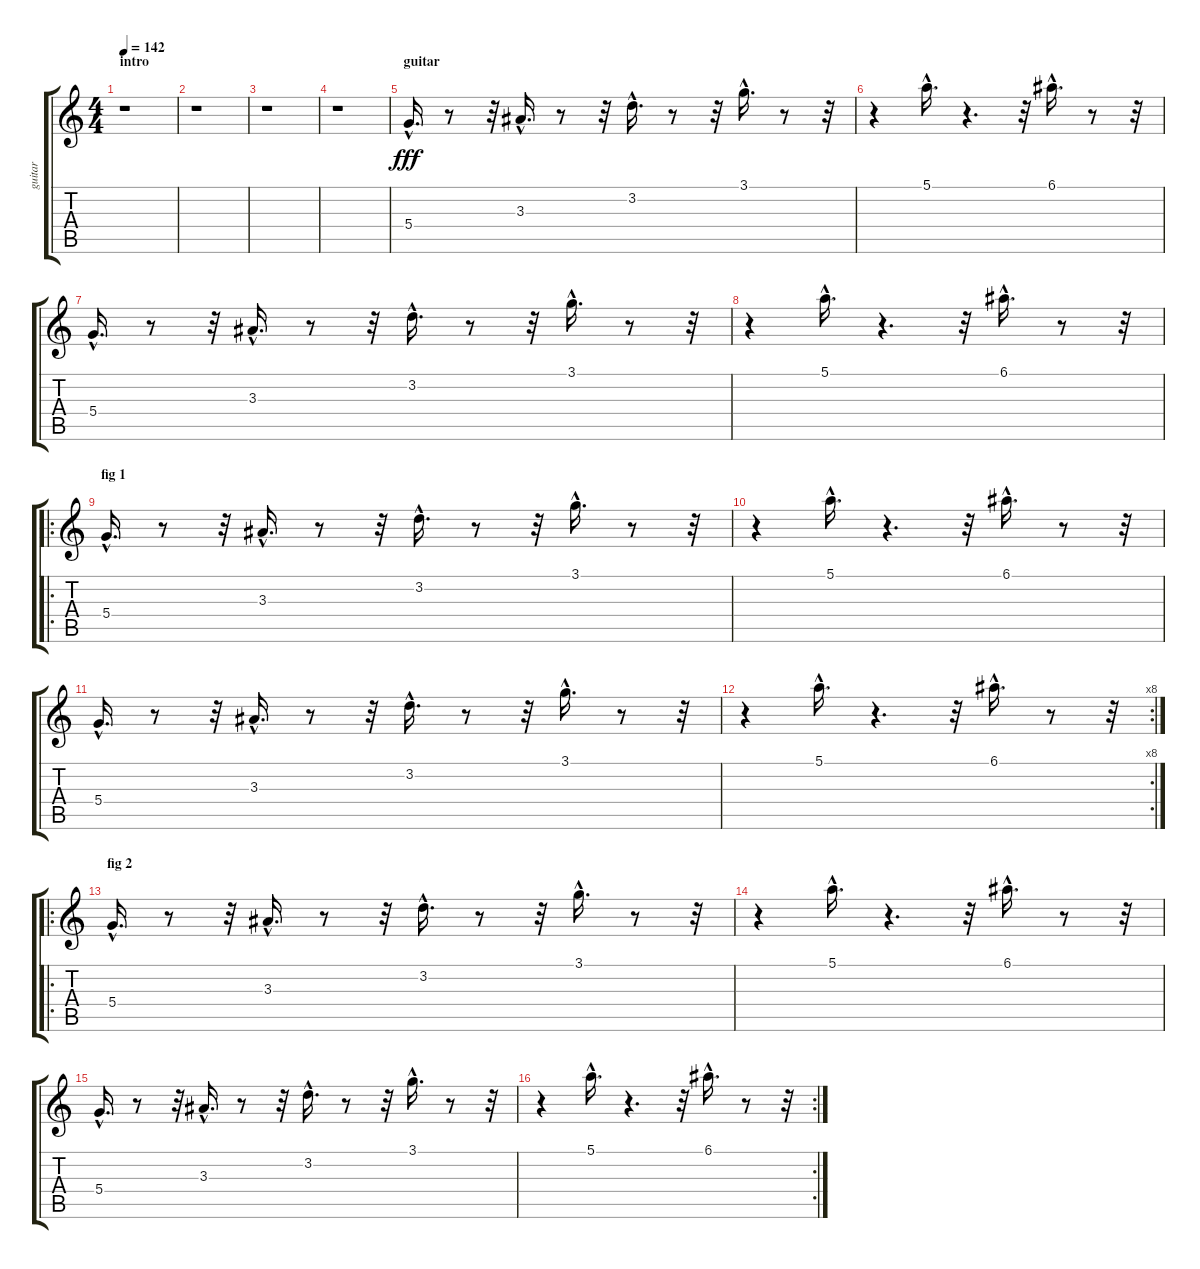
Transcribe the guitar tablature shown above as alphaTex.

\track ("guitar" "guitar") {instrument electricguitarmuted}
\staff {score tabs}
\tuning (E4 B3 G3 D3 A2 D2) {hide}
\ts (4 4)
\section ("" "intro")
\tempo 142
\clef g2
\ks c
r.1{dy fff instrument electricguitarmuted} |
r.1 |
r.1 |
r.1 |
\section ("" "guitar")
5.4{hac}.16{d} r.8 r.32 3.3{hac}.16{d} r.8 r.32 3.2{hac}.16{d} r.8 r.32 3.1{hac}.16{d} r.8 r.32 |
r.4 5.1{hac}.16{d} r.4{d} r.32 6.1{hac}.16{d} r.8 r.32 |
5.4{hac}.16{d} r.8 r.32 3.3{hac}.16{d} r.8 r.32 3.2{hac}.16{d} r.8 r.32 3.1{hac}.16{d} r.8 r.32 |
r.4 5.1{hac}.16{d} r.4{d} r.32 6.1{hac}.16{d} r.8 r.32 |
\ro
\section ("" "fig 1")
5.4{hac}.16{d} r.8 r.32 3.3{hac}.16{d} r.8 r.32 3.2{hac}.16{d} r.8 r.32 3.1{hac}.16{d} r.8 r.32 |
r.4 5.1{hac}.16{d} r.4{d} r.32 6.1{hac}.16{d} r.8 r.32 |
5.4{hac}.16{d} r.8 r.32 3.3{hac}.16{d} r.8 r.32 3.2{hac}.16{d} r.8 r.32 3.1{hac}.16{d} r.8 r.32 |
\rc 8
r.4 5.1{hac}.16{d} r.4{d} r.32 6.1{hac}.16{d} r.8 r.32 |
\ro
\section ("" "fig 2")
5.4{hac}.16{d} r.8 r.32 3.3{hac}.16{d} r.8 r.32 3.2{hac}.16{d} r.8 r.32 3.1{hac}.16{d} r.8 r.32 |
r.4 5.1{hac}.16{d} r.4{d} r.32 6.1{hac}.16{d} r.8 r.32 |
5.4{hac}.16{d} r.8 r.32 3.3{hac}.16{d} r.8 r.32 3.2{hac}.16{d} r.8 r.32 3.1{hac}.16{d} r.8 r.32 |
\rc 2
r.4 5.1{hac}.16{d} r.4{d} r.32 6.1{hac}.16{d} r.8 r.32
